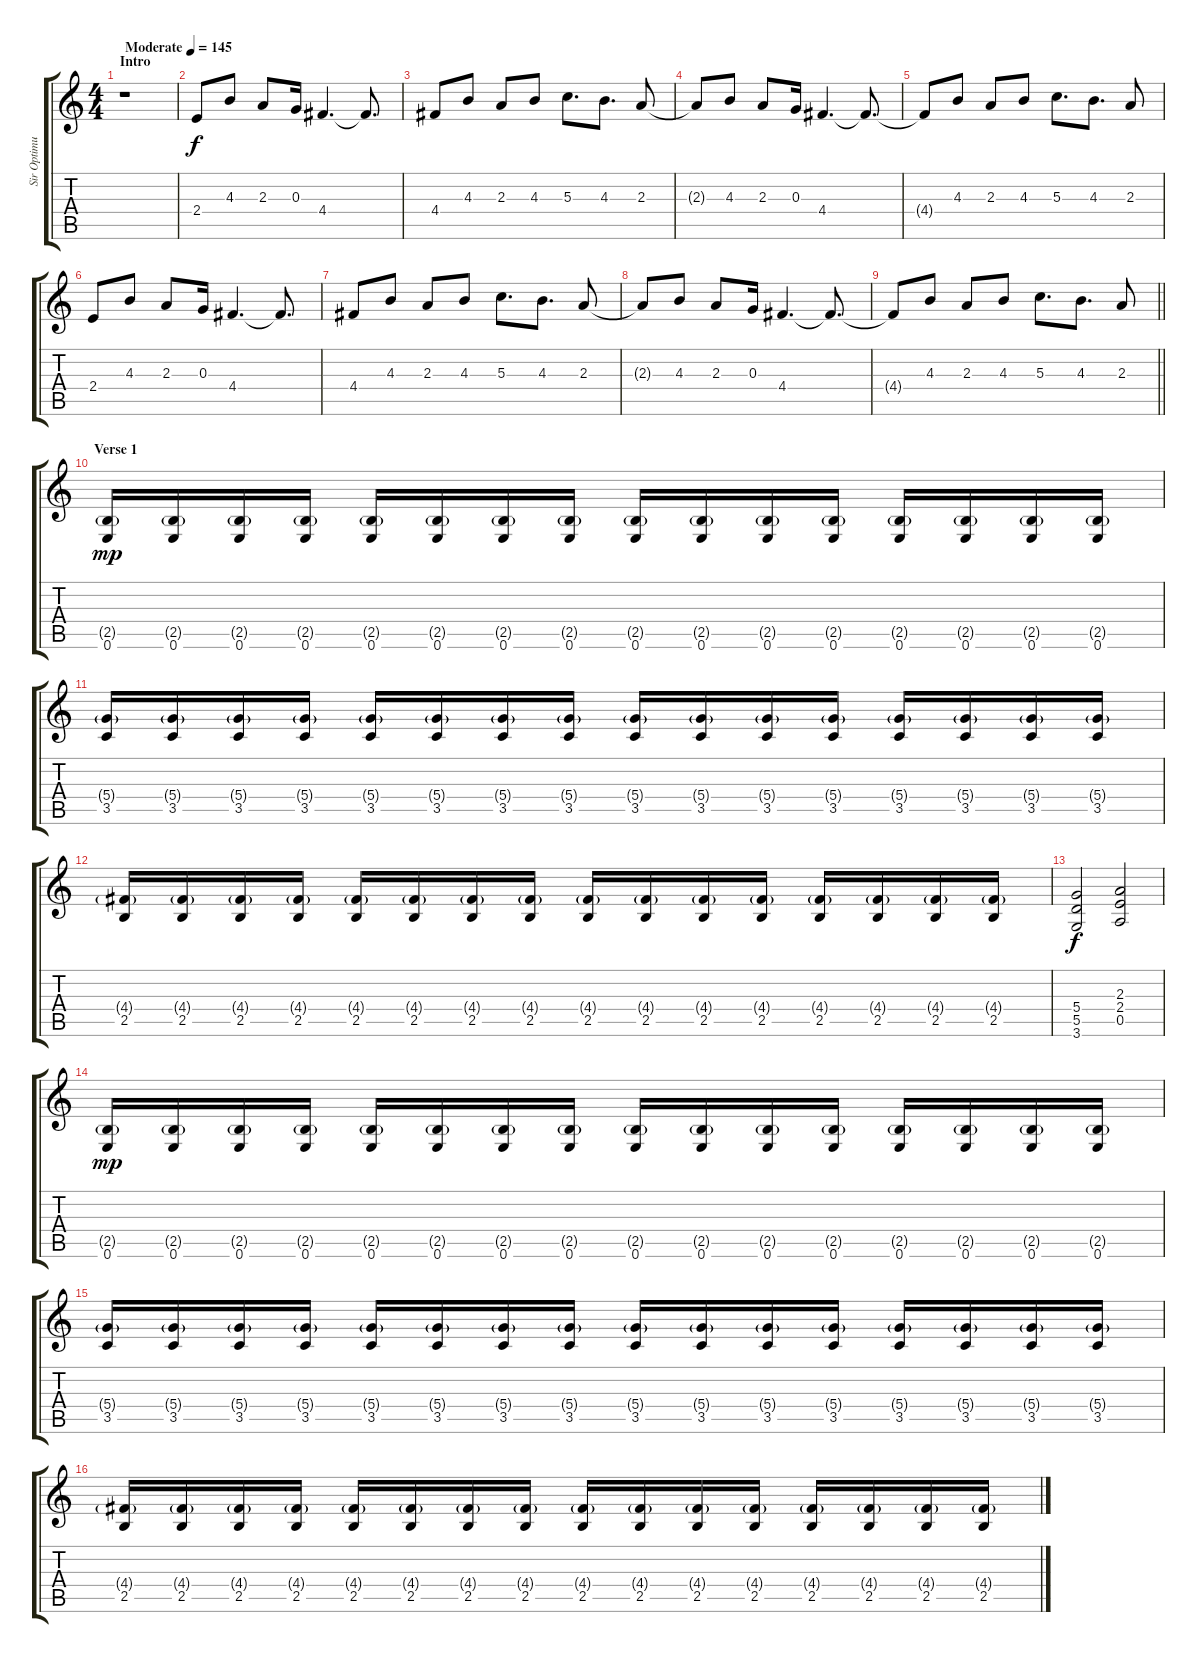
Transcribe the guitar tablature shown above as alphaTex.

\track ("Sir Optimus Prime" "Sir Optimu") {instrument distortionguitar}
\staff {score tabs}
\tuning (E4 B3 G3 D3 A2 E2) {hide}
\ts (4 4)
\section ("" "Intro")
\tempo (145 "Moderate")
\clef g2
\ks c
r.1{dy f instrument distortionguitar} |
2.4.8 4.3.8 2.3.8 0.3.16 4.4.4{d} 4.4{t}.8{d} |
4.4.8 4.3.8 2.3.8 4.3.8 5.3.8{d} 4.3.8{d} 2.3.8 |
2.3{t}.8 4.3.8 2.3.8 0.3.16 4.4.4{d} 4.4{t}.8{d} |
4.4{t}.8 4.3.8 2.3.8 4.3.8 5.3.8{d} 4.3.8{d} 2.3.8 |
2.4.8 4.3.8 2.3.8 0.3.16 4.4.4{d} 4.4{t}.8{d} |
4.4.8 4.3.8 2.3.8 4.3.8 5.3.8{d} 4.3.8{d} 2.3.8 |
2.3{t}.8 4.3.8 2.3.8 0.3.16 4.4.4{d} 4.4{t}.8{d} |
\barLineRight lightlight
4.4{t}.8 4.3.8 2.3.8 4.3.8 5.3.8{d} 4.3.8{d} 2.3.8 |
\section ("" "Verse 1")
(2.5{g} 0.6).16{dy mp} (2.5{g} 0.6).16 (2.5{g} 0.6).16 (2.5{g} 0.6).16 (2.5{g} 0.6).16 (2.5{g} 0.6).16 (2.5{g} 0.6).16 (2.5{g} 0.6).16 (2.5{g} 0.6).16 (2.5{g} 0.6).16 (2.5{g} 0.6).16 (2.5{g} 0.6).16 (2.5{g} 0.6).16 (2.5{g} 0.6).16 (2.5{g} 0.6).16 (2.5{g} 0.6).16 |
(5.4{g} 3.5).16 (5.4{g} 3.5).16 (5.4{g} 3.5).16 (5.4{g} 3.5).16 (5.4{g} 3.5).16 (5.4{g} 3.5).16 (5.4{g} 3.5).16 (5.4{g} 3.5).16 (5.4{g} 3.5).16 (5.4{g} 3.5).16 (5.4{g} 3.5).16 (5.4{g} 3.5).16 (5.4{g} 3.5).16 (5.4{g} 3.5).16 (5.4{g} 3.5).16 (5.4{g} 3.5).16 |
(4.4{g} 2.5).16 (4.4{g} 2.5).16 (4.4{g} 2.5).16 (4.4{g} 2.5).16 (4.4{g} 2.5).16 (4.4{g} 2.5).16 (4.4{g} 2.5).16 (4.4{g} 2.5).16 (4.4{g} 2.5).16 (4.4{g} 2.5).16 (4.4{g} 2.5).16 (4.4{g} 2.5).16 (4.4{g} 2.5).16 (4.4{g} 2.5).16 (4.4{g} 2.5).16 (4.4{g} 2.5).16 |
(5.4 5.5 3.6).2{dy f} (2.3 2.4 0.5).2 |
(2.5{g} 0.6).16{dy mp} (2.5{g} 0.6).16 (2.5{g} 0.6).16 (2.5{g} 0.6).16 (2.5{g} 0.6).16 (2.5{g} 0.6).16 (2.5{g} 0.6).16 (2.5{g} 0.6).16 (2.5{g} 0.6).16 (2.5{g} 0.6).16 (2.5{g} 0.6).16 (2.5{g} 0.6).16 (2.5{g} 0.6).16 (2.5{g} 0.6).16 (2.5{g} 0.6).16 (2.5{g} 0.6).16 |
(5.4{g} 3.5).16 (5.4{g} 3.5).16 (5.4{g} 3.5).16 (5.4{g} 3.5).16 (5.4{g} 3.5).16 (5.4{g} 3.5).16 (5.4{g} 3.5).16 (5.4{g} 3.5).16 (5.4{g} 3.5).16 (5.4{g} 3.5).16 (5.4{g} 3.5).16 (5.4{g} 3.5).16 (5.4{g} 3.5).16 (5.4{g} 3.5).16 (5.4{g} 3.5).16 (5.4{g} 3.5).16 |
(4.4{g} 2.5).16 (4.4{g} 2.5).16 (4.4{g} 2.5).16 (4.4{g} 2.5).16 (4.4{g} 2.5).16 (4.4{g} 2.5).16 (4.4{g} 2.5).16 (4.4{g} 2.5).16 (4.4{g} 2.5).16 (4.4{g} 2.5).16 (4.4{g} 2.5).16 (4.4{g} 2.5).16 (4.4{g} 2.5).16 (4.4{g} 2.5).16 (4.4{g} 2.5).16 (4.4{g} 2.5).16
